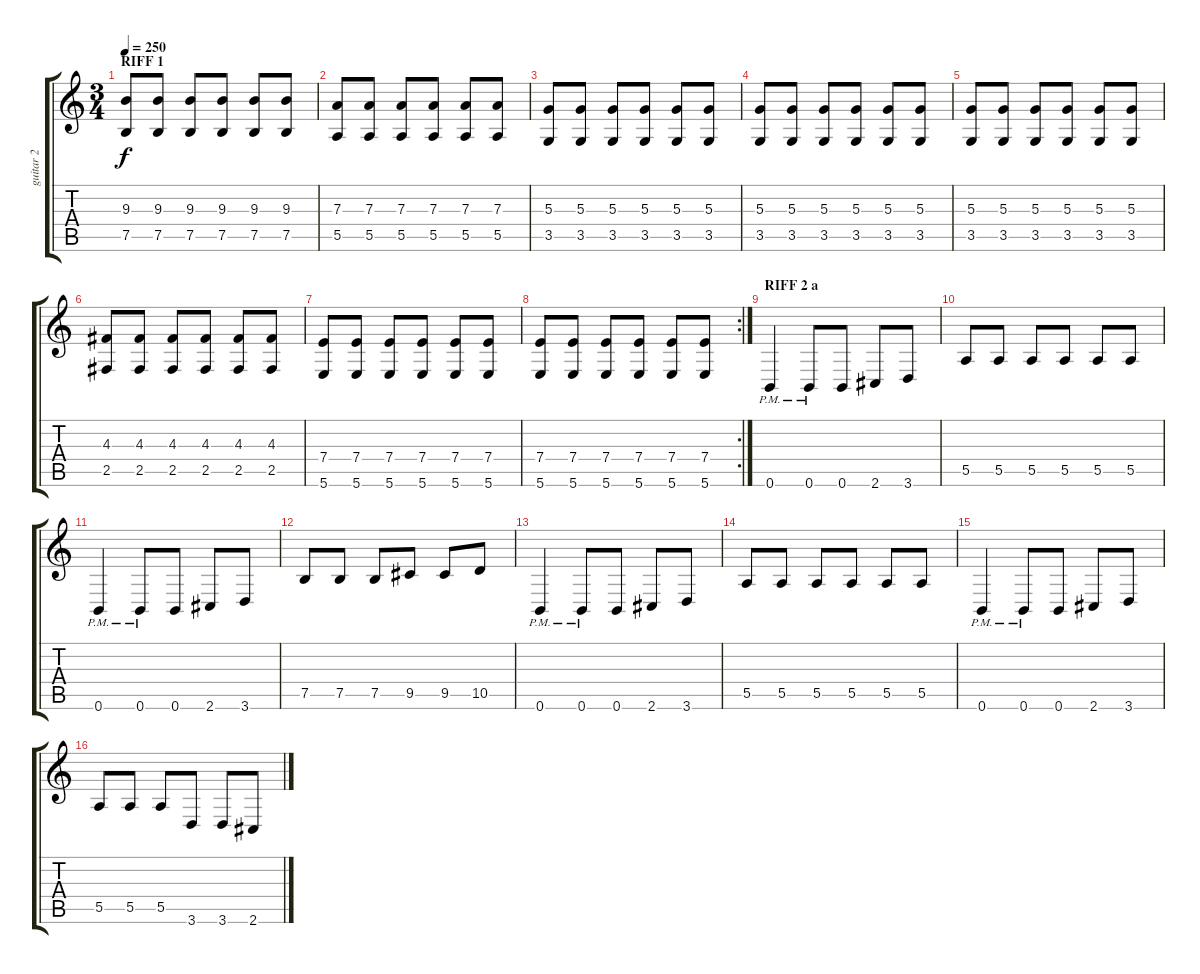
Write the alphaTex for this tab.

\track ("guitar 2" "guitar 2") {instrument distortionguitar}
\staff {score tabs}
\tuning (B3 Gb3 D3 A2 E2 B1) {hide}
\ts (3 4)
\section ("" "RIFF 1")
\tempo 250
\clef g2
\ks c
(9.3 7.5).8{dy f instrument distortionguitar} (9.3 7.5).8 (9.3 7.5).8 (9.3 7.5).8 (9.3 7.5).8 (9.3 7.5).8 |
(7.3 5.5).8 (7.3 5.5).8 (7.3 5.5).8 (7.3 5.5).8 (7.3 5.5).8 (7.3 5.5).8 |
(5.3 3.5).8 (5.3 3.5).8 (5.3 3.5).8 (5.3 3.5).8 (5.3 3.5).8 (5.3 3.5).8 |
(5.3 3.5).8 (5.3 3.5).8 (5.3 3.5).8 (5.3 3.5).8 (5.3 3.5).8 (5.3 3.5).8 |
(5.3 3.5).8 (5.3 3.5).8 (5.3 3.5).8 (5.3 3.5).8 (5.3 3.5).8 (5.3 3.5).8 |
(4.3 2.5).8 (4.3 2.5).8 (4.3 2.5).8 (4.3 2.5).8 (4.3 2.5).8 (4.3 2.5).8 |
(7.4 5.6).8 (7.4 5.6).8 (7.4 5.6).8 (7.4 5.6).8 (7.4 5.6).8 (7.4 5.6).8 |
\rc 2
(7.4 5.6).8 (7.4 5.6).8 (7.4 5.6).8 (7.4 5.6).8 (7.4 5.6).8 (7.4 5.6).8 |
\section ("" "RIFF 2 a")
0.6{pm}.4 0.6{pm}.8 0.6.8 2.6.8 3.6.8 |
5.5.8 5.5.8 5.5.8 5.5.8 5.5.8 5.5.8 |
0.6{pm}.4 0.6{pm}.8 0.6.8 2.6.8 3.6.8 |
7.5.8 7.5.8 7.5.8 9.5.8 9.5.8 10.5.8 |
0.6{pm}.4 0.6{pm}.8 0.6.8 2.6.8 3.6.8 |
5.5.8 5.5.8 5.5.8 5.5.8 5.5.8 5.5.8 |
0.6{pm}.4 0.6{pm}.8 0.6.8 2.6.8 3.6.8 |
5.5.8 5.5.8 5.5.8 3.6.8 3.6.8 2.6.8
